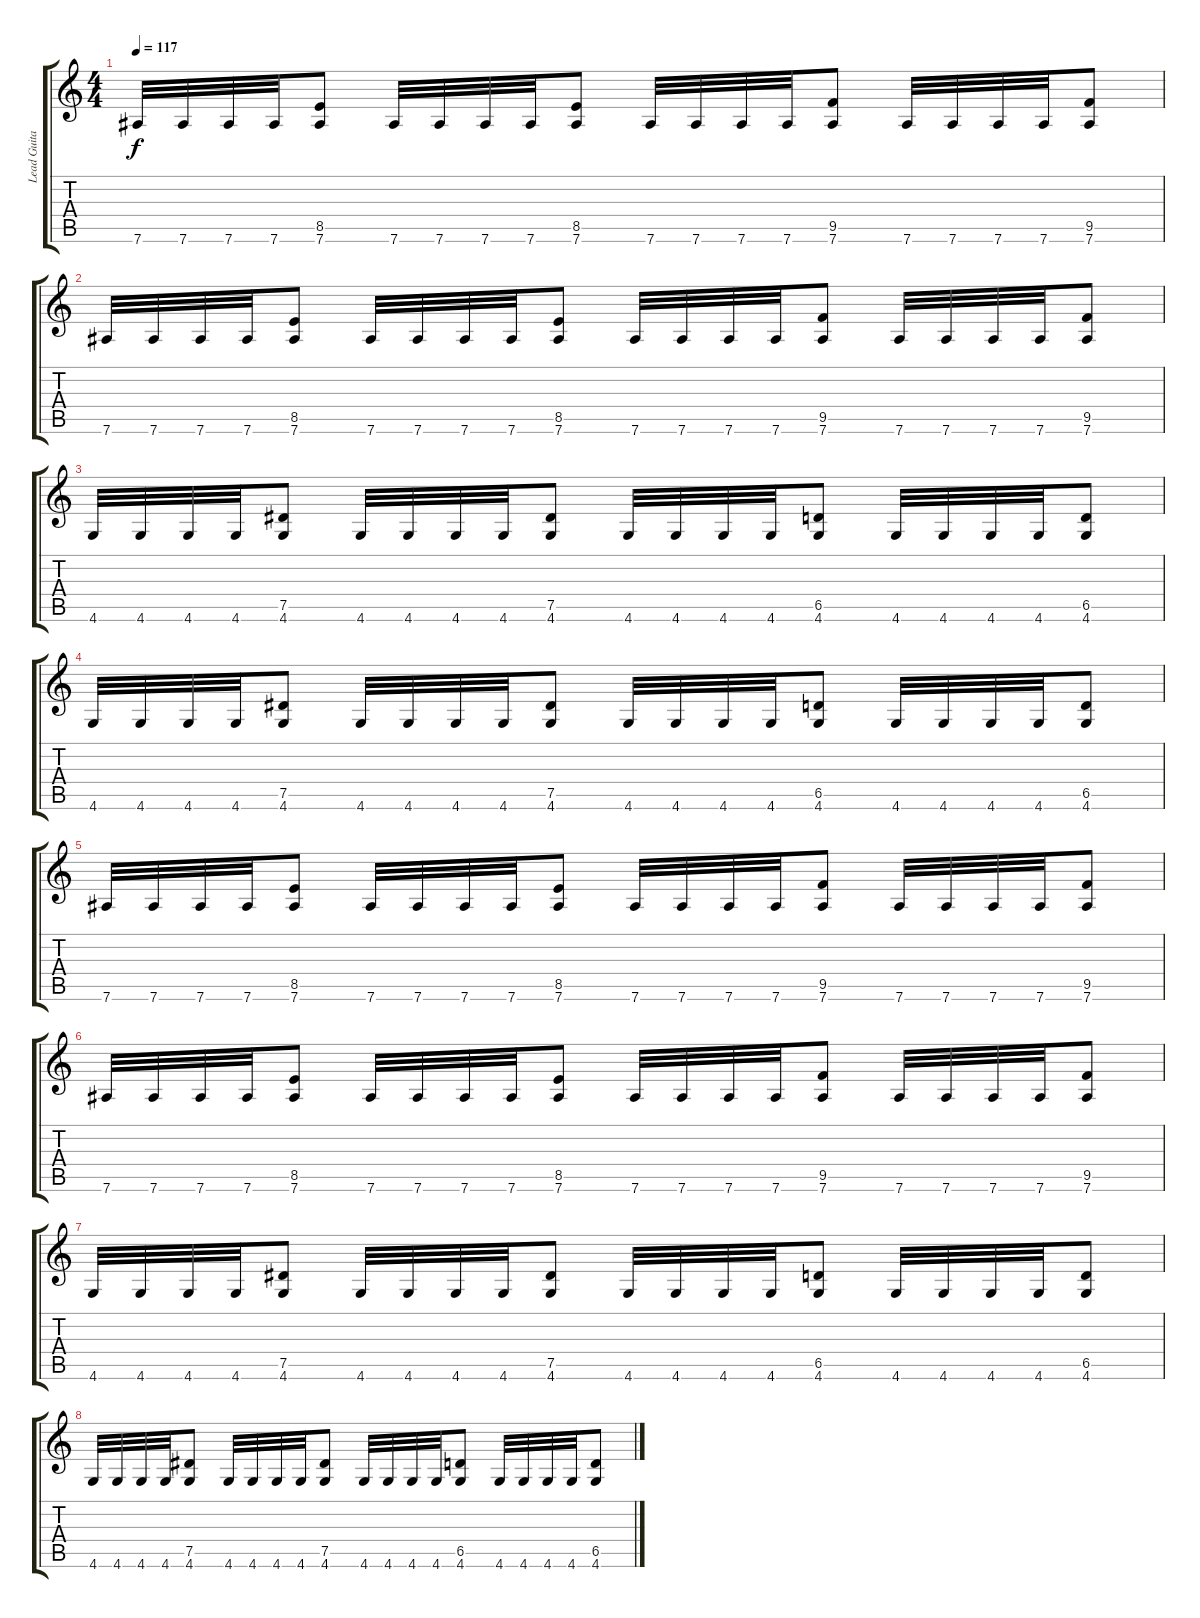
\track ("Lead Guitar" "Lead Guita") {instrument distortionguitar}
\staff {score tabs}
\tuning (Eb4 Bb3 Gb3 Db3 Ab2 Eb2) {hide}
\ts (4 4)
\tempo 117
\clef g2
\ks c
7.6.32{dy f balance 16} 7.6.32 7.6.32 7.6.32 (8.5 7.6).8 7.6.32 7.6.32 7.6.32 7.6.32 (8.5 7.6).8 7.6.32 7.6.32 7.6.32 7.6.32 (9.5 7.6).8 7.6.32 7.6.32 7.6.32 7.6.32 (9.5 7.6).8 |
7.6.32{balance 16} 7.6.32 7.6.32 7.6.32 (8.5 7.6).8 7.6.32 7.6.32 7.6.32 7.6.32 (8.5 7.6).8 7.6.32 7.6.32 7.6.32 7.6.32 (9.5 7.6).8 7.6.32 7.6.32 7.6.32 7.6.32 (9.5 7.6).8 |
4.6.32 4.6.32 4.6.32 4.6.32 (7.5 4.6).8 4.6.32 4.6.32 4.6.32 4.6.32 (7.5 4.6).8 4.6.32 4.6.32 4.6.32 4.6.32 (6.5 4.6).8 4.6.32 4.6.32 4.6.32 4.6.32 (6.5 4.6).8 |
4.6.32 4.6.32 4.6.32 4.6.32 (7.5 4.6).8 4.6.32 4.6.32 4.6.32 4.6.32 (7.5 4.6).8 4.6.32 4.6.32 4.6.32 4.6.32 (6.5 4.6).8 4.6.32 4.6.32 4.6.32 4.6.32 (6.5 4.6).8 |
7.6.32{balance 16} 7.6.32 7.6.32 7.6.32 (8.5 7.6).8 7.6.32 7.6.32 7.6.32 7.6.32 (8.5 7.6).8 7.6.32 7.6.32 7.6.32 7.6.32 (9.5 7.6).8 7.6.32 7.6.32 7.6.32 7.6.32 (9.5 7.6).8 |
7.6.32{balance 16} 7.6.32 7.6.32 7.6.32 (8.5 7.6).8 7.6.32 7.6.32 7.6.32 7.6.32 (8.5 7.6).8 7.6.32 7.6.32 7.6.32 7.6.32 (9.5 7.6).8 7.6.32 7.6.32 7.6.32 7.6.32 (9.5 7.6).8 |
4.6.32 4.6.32 4.6.32 4.6.32 (7.5 4.6).8 4.6.32 4.6.32 4.6.32 4.6.32 (7.5 4.6).8 4.6.32 4.6.32 4.6.32 4.6.32 (6.5 4.6).8 4.6.32 4.6.32 4.6.32 4.6.32 (6.5 4.6).8 |
4.6.32 4.6.32 4.6.32 4.6.32 (7.5 4.6).8 4.6.32 4.6.32 4.6.32 4.6.32 (7.5 4.6).8 4.6.32 4.6.32 4.6.32 4.6.32 (6.5 4.6).8 4.6.32 4.6.32 4.6.32 4.6.32 (6.5 4.6).8
